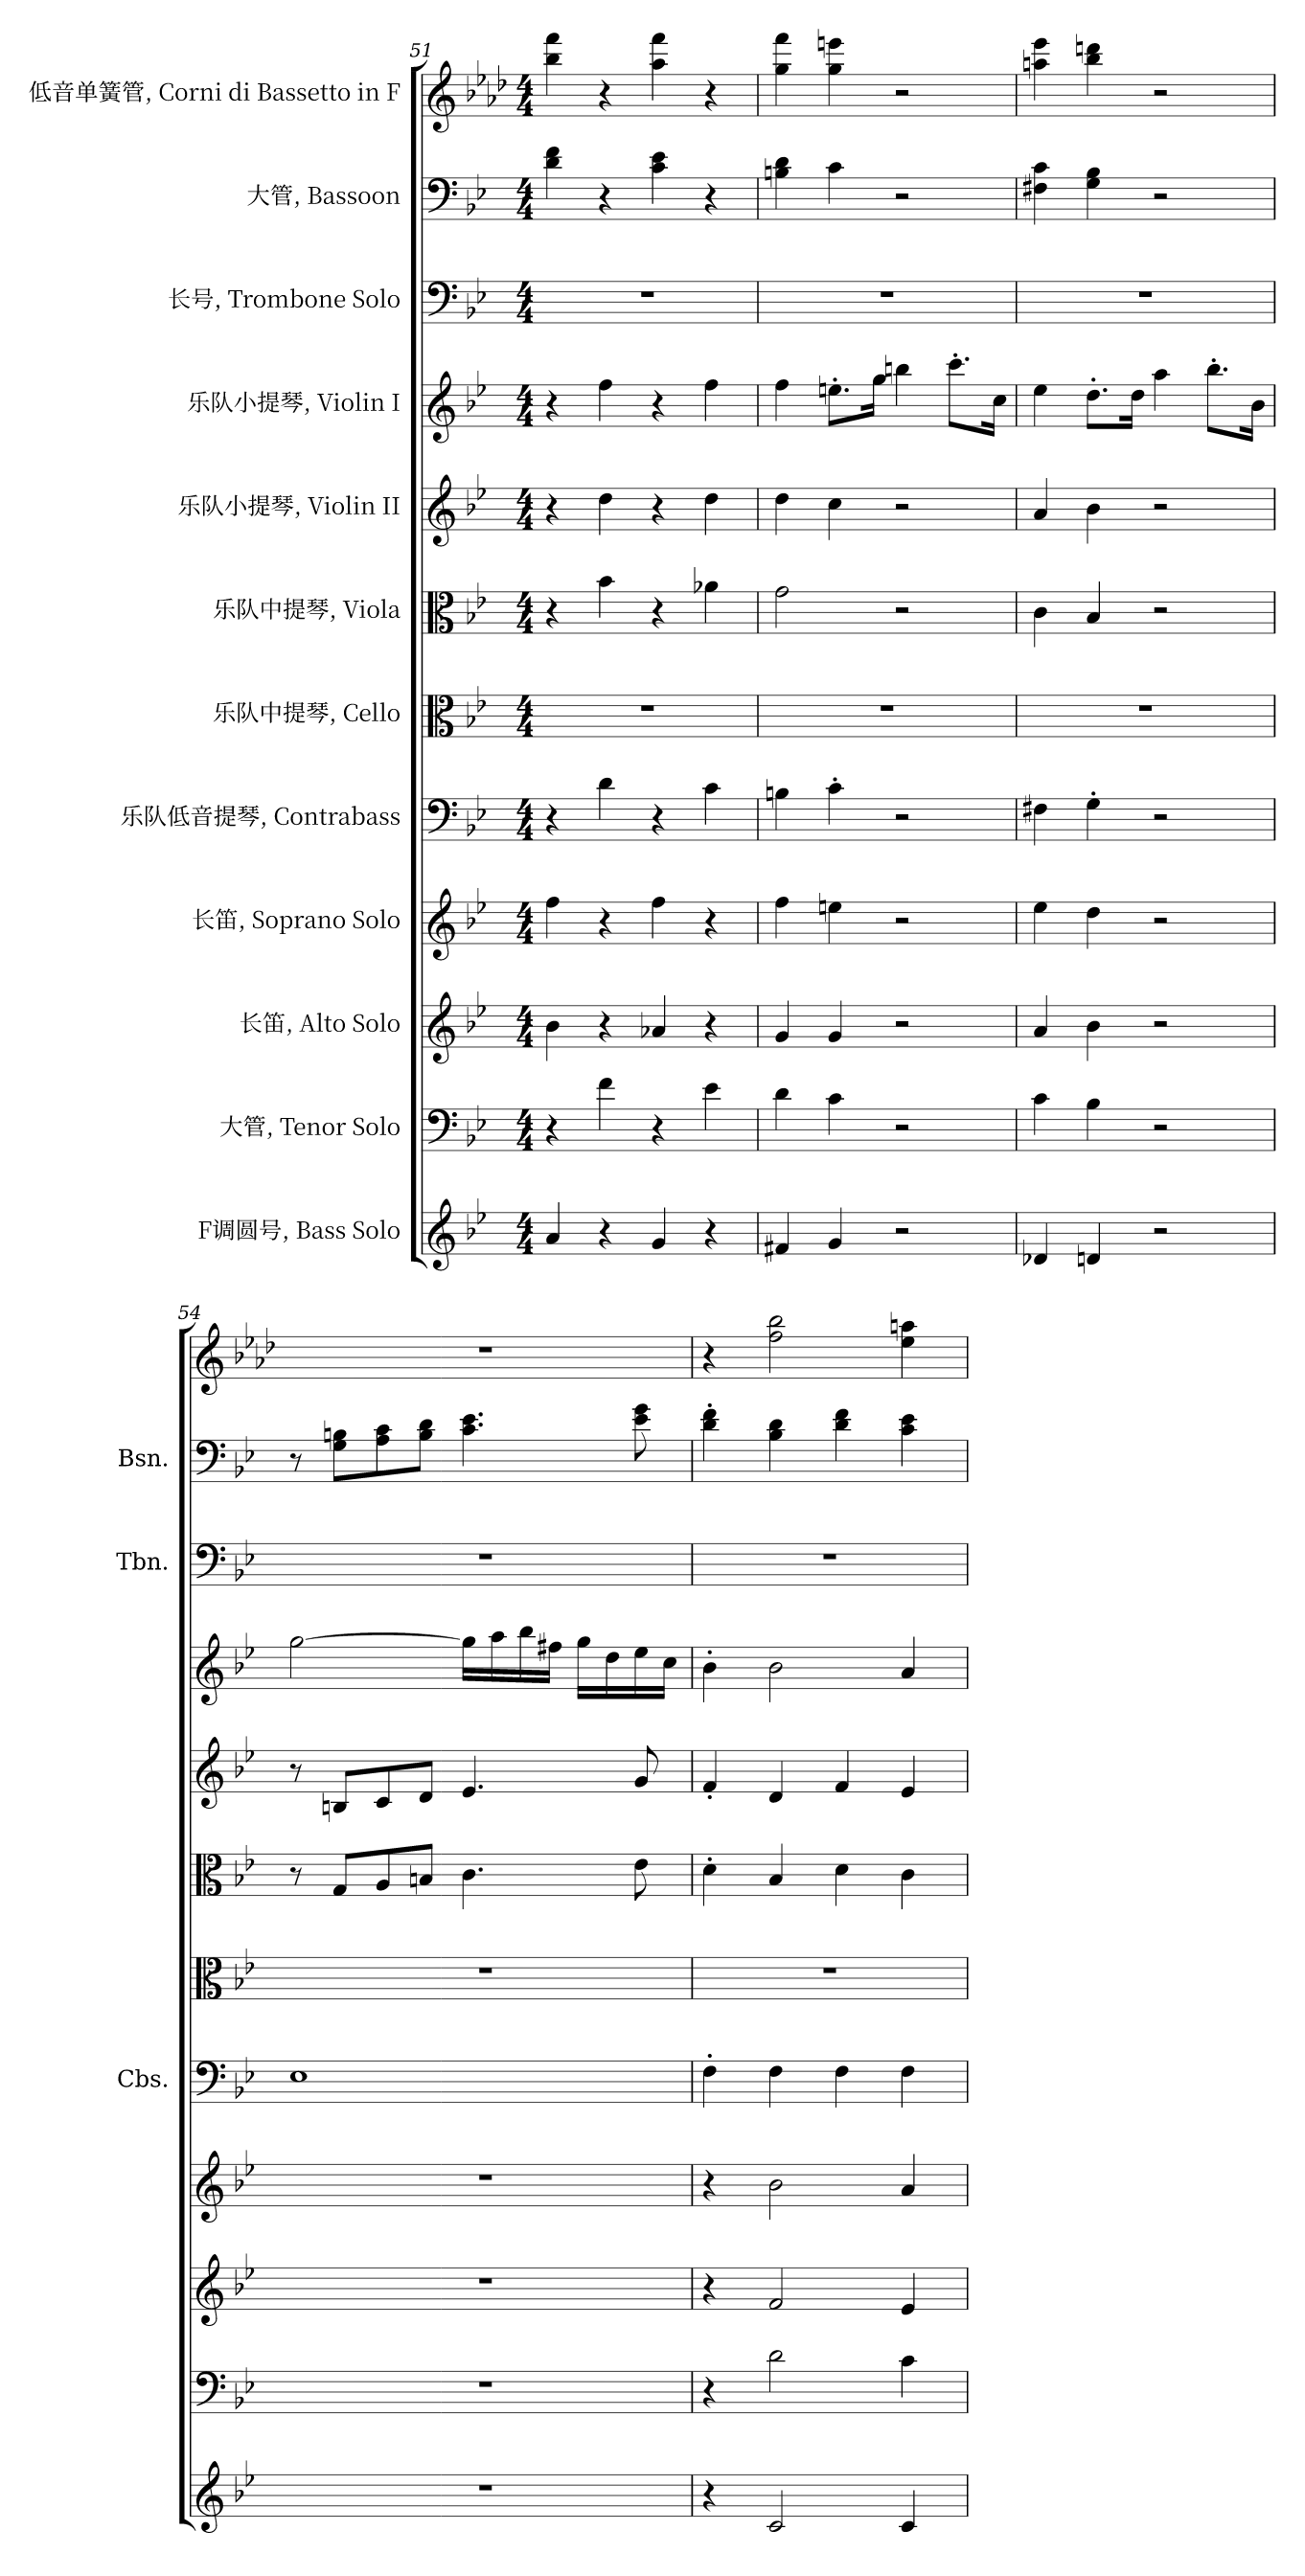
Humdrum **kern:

**kern	**kern	**kern	**kern	**kern	**kern	**kern	**kern	**kern	**kern	**kern	**kern
*part12	*part11	*part10	*part9	*part8	*part7	*part6	*part5	*part4	*part3	*part2	*part1
*staff12	*staff11	*staff10	*staff9	*staff8	*staff7	*staff6	*staff5	*staff4	*staff3	*staff2	*staff1
*I"F调圆号, Bass Solo	*I"大管, Tenor Solo	*I"长笛, Alto Solo	*I"长笛, Soprano Solo	*I"乐队低音提琴, Contrabass	*I"乐队中提琴, Cello	*I"乐队中提琴, Viola	*I"乐队小提琴, Violin II	*I"乐队小提琴, Violin I	*I"长号, Trombone Solo	*I"大管, Bassoon	*I"低音单簧管, Corni di Bassetto in F
*	*	*	*	*I'Cbs.	*	*	*	*	*I'Tbn.	*I'Bsn.	*
*clefG2	*clefF4	*clefG2	*clefG2	*clefF4	*clefC3	*clefC3	*clefG2	*clefG2	*clefF4	*clefF4	*clefG2
*ITrd4c7	*	*	*	*ITrd7c12	*	*	*	*	*	*	*ITrd8c14
*k[b-e-a-]	*k[b-e-]	*k[b-e-]	*k[b-e-]	*k[b-e-]	*k[b-e-]	*k[b-e-]	*k[b-e-]	*k[b-e-]	*k[b-e-]	*k[b-e-]	*k[b-e-a-d-]
*M4/4	*M4/4	*M4/4	*M4/4	*M4/4	*M4/4	*M4/4	*M4/4	*M4/4	*M4/4	*M4/4	*M4/4
=51	=51	=51	=51	=51	=51	=51	=51	=51	=51	=51	=51
4d/	4r	4b-\	4ff\	4r	1r	4r	4r	4r	1r	4d\ 4f\	4b-\ 4ff\
4r	4f\	4r	4r	4D\	.	4b-\	4dd\	4ff\	.	4r	4r
4c/	4r	4a-X/	4ff\	4r	.	4r	4r	4r	.	4c\ 4e-\	4a-\ 4ff\
4r	4e-\	4r	4r	4C\	.	4a-X\	4dd\	4ff\	.	4r	4r
=52	=52	=52	=52	=52	=52	=52	=52	=52	=52	=52	=52
4Bn/	4d\	4g/	4ff\	4BBn\	1r	2g\	4dd\	4ff\	1r	4Bn\ 4d\	4g\ 4ff\
4c/	4c\	4g/	4een\	4C'\	.	.	4cc\	8.een'\L	.	4c\	4g\ 4een\
.	.	.	.	.	.	.	.	16gg\Jk	.	.	.
2r	2r	2r	2r	2r	.	2r	2r	4bbn\	.	2r	2r
.	.	.	.	.	.	.	.	8.ccc'\L	.	.	.
.	.	.	.	.	.	.	.	16cc\Jk	.	.	.
=53	=53	=53	=53	=53	=53	=53	=53	=53	=53	=53	=53
4G-X/	4c\	4a/	4ee-\	4FF#X\	1r	4c\	4a/	4ee-\	1r	4F#X\ 4c\	4an\ 4ee-\
4Gn/	4B-\	4b-\	4dd\	4GG'\	.	4B-/	4b-\	8.dd'\L	.	4G\ 4B-\	4b-\ 4ddn\
.	.	.	.	.	.	.	.	16dd\Jk	.	.	.
2r	2r	2r	2r	2r	.	2r	2r	4aa\	.	2r	2r
.	.	.	.	.	.	.	.	8.bb-'\L	.	.	.
.	.	.	.	.	.	.	.	16b-\Jk	.	.	.
!!LO:PB:g=z
=54	=54	=54	=54	=54	=54	=54	=54	=54	=54	=54	=54
1r	1r	1r	1r	1EE-	1r	8r	8r	[2gg\	1r	8r	1r
.	.	.	.	.	.	8G/L	8Bn/L	.	.	8G\ 8Bn\L	.
.	.	.	.	.	.	8A/	8c/	.	.	8A\ 8c\	.
.	.	.	.	.	.	8Bn/J	8d/J	.	.	8B\ 8d\J	.
.	.	.	.	.	.	4.c\	4.e-/	16gg\LL]	.	4.c\ 4.e-\	.
.	.	.	.	.	.	.	.	16aa\	.	.	.
.	.	.	.	.	.	.	.	16bb-\	.	.	.
.	.	.	.	.	.	.	.	16ff#X\JJ	.	.	.
.	.	.	.	.	.	.	.	16gg\LL	.	.	.
.	.	.	.	.	.	.	.	16dd\	.	.	.
.	.	.	.	.	.	8e-\	8g/	16ee-\	.	8e-\ 8g\	.
.	.	.	.	.	.	.	.	16cc\JJ	.	.	.
=55	=55	=55	=55	=55	=55	=55	=55	=55	=55	=55	=55
4r	4r	4r	4r	4FF'\	1r	4d'\	4f'/	4b-'\	1r	4d\' 4f\'	4r
2F/	2d\	2f/	2b-\	4FF\	.	4B-/	4d/	2b-\	.	4B-\ 4d\	2f\ 2b-\
.	.	.	.	4FF\	.	4d\	4f/	.	.	4d\ 4f\	.
4F/	4c\	4e-/	4a/	4FF\	.	4c\	4e-/	4a/	.	4c\ 4e-\	4e-\ 4an\
=	=	=	=	=	=	=	=	=	=	=	=
*-	*-	*-	*-	*-	*-	*-	*-	*-	*-	*-	*-
